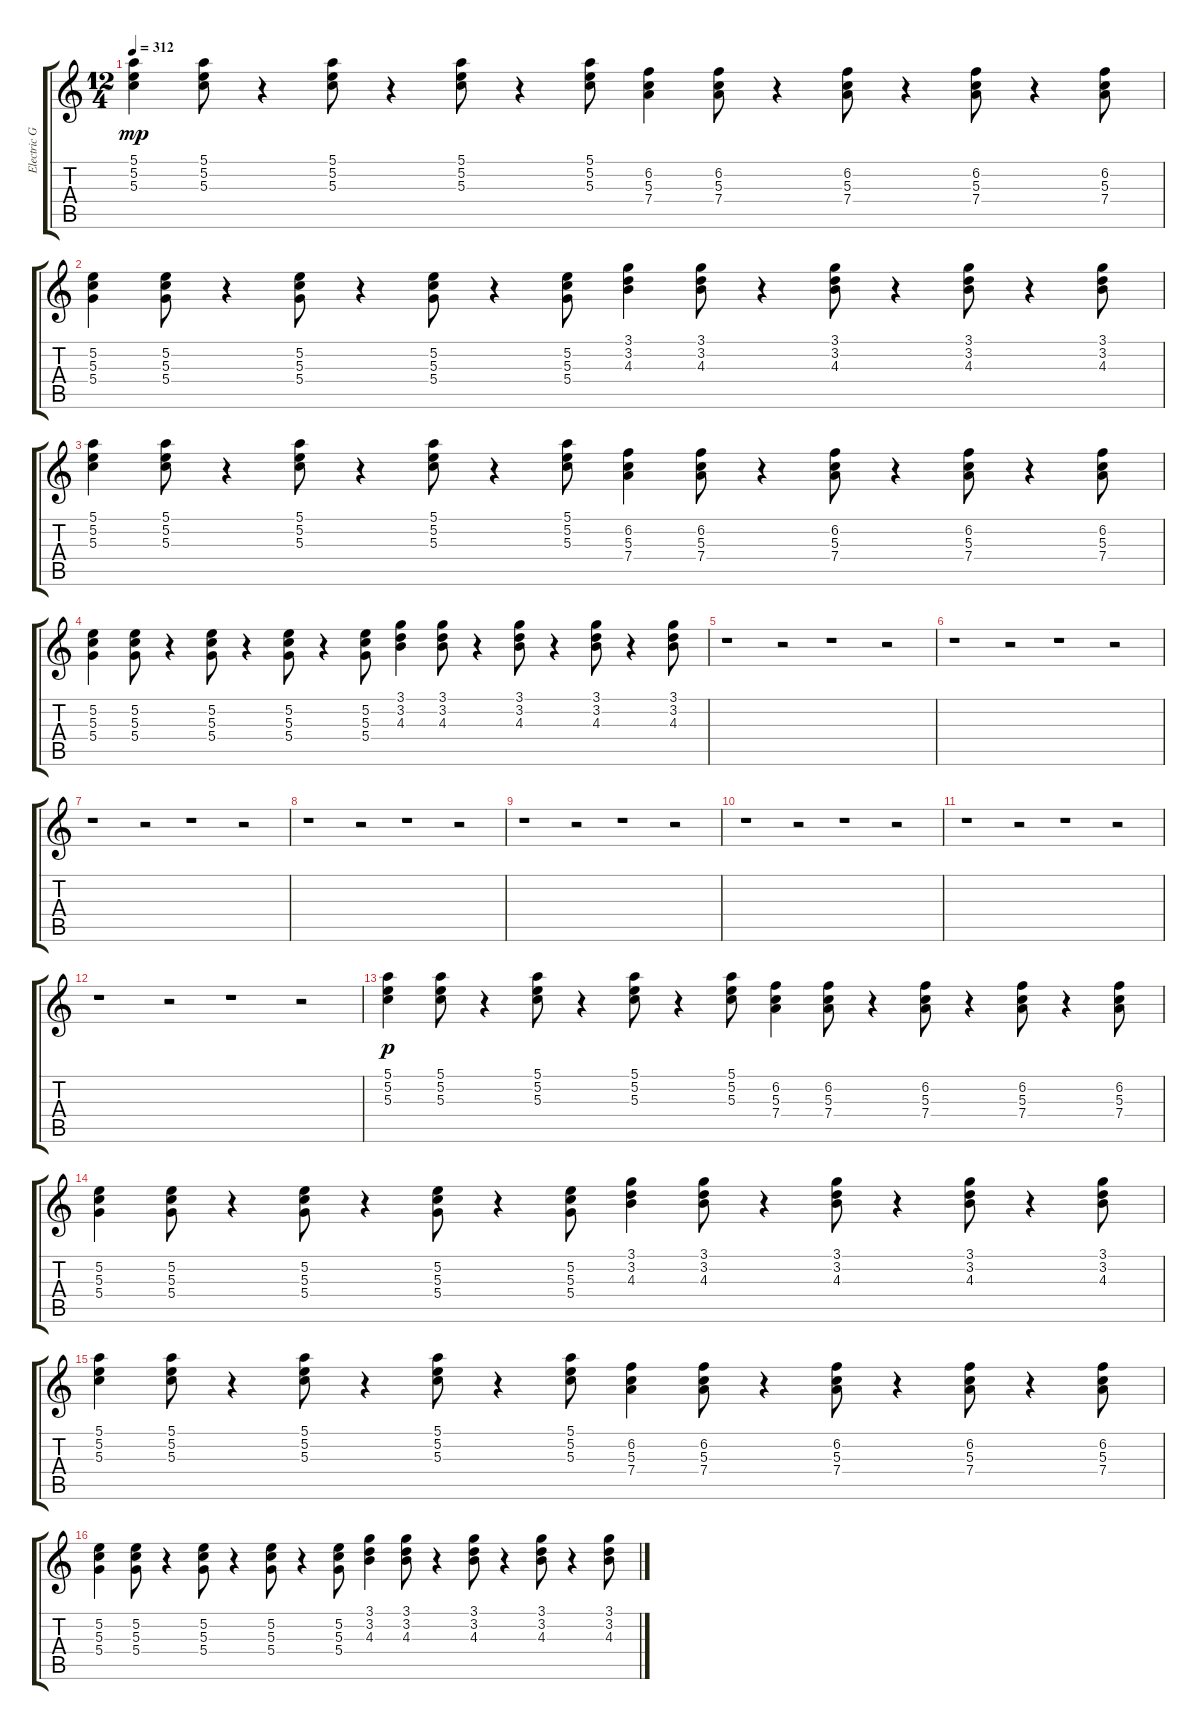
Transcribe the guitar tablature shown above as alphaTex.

\track ("Electric Guitar" "Electric G") {instrument electricguitarmuted}
\staff {score tabs}
\tuning (E4 B3 G3 D3 A2 E2) {hide}
\ts (12 4)
\tempo 312
\clef g2
\ks c
(5.1 5.2 5.3).4{dy mp} (5.1 5.2 5.3).8 r.4 (5.1 5.2 5.3).8 r.4 (5.1 5.2 5.3).8 r.4 (5.1 5.2 5.3).8 (6.2 5.3 7.4).4 (6.2 5.3 7.4).8 r.4 (6.2 5.3 7.4).8 r.4 (6.2 5.3 7.4).8 r.4 (6.2 5.3 7.4).8 |
(5.2 5.3 5.4).4 (5.2 5.3 5.4).8 r.4 (5.2 5.3 5.4).8 r.4 (5.2 5.3 5.4).8 r.4 (5.2 5.3 5.4).8 (3.1 3.2 4.3).4 (3.1 3.2 4.3).8 r.4 (3.1 3.2 4.3).8 r.4 (3.1 3.2 4.3).8 r.4 (3.1 3.2 4.3).8 |
(5.1 5.2 5.3).4 (5.1 5.2 5.3).8 r.4 (5.1 5.2 5.3).8 r.4 (5.1 5.2 5.3).8 r.4 (5.1 5.2 5.3).8 (6.2 5.3 7.4).4 (6.2 5.3 7.4).8 r.4 (6.2 5.3 7.4).8 r.4 (6.2 5.3 7.4).8 r.4 (6.2 5.3 7.4).8 |
(5.2 5.3 5.4).4 (5.2 5.3 5.4).8 r.4 (5.2 5.3 5.4).8 r.4 (5.2 5.3 5.4).8 r.4 (5.2 5.3 5.4).8 (3.1 3.2 4.3).4 (3.1 3.2 4.3).8 r.4 (3.1 3.2 4.3).8 r.4 (3.1 3.2 4.3).8 r.4 (3.1 3.2 4.3).8 |
r.1 r.2 r.1 r.2 |
r.1 r.2 r.1 r.2 |
r.1 r.2 r.1 r.2 |
r.1 r.2 r.1 r.2 |
r.1 r.2 r.1 r.2 |
r.1 r.2 r.1 r.2 |
r.1 r.2 r.1 r.2 |
r.1 r.2 r.1 r.2 |
(5.1 5.2 5.3).4{dy p} (5.1 5.2 5.3).8 r.4 (5.1 5.2 5.3).8 r.4 (5.1 5.2 5.3).8 r.4 (5.1 5.2 5.3).8 (6.2 5.3 7.4).4 (6.2 5.3 7.4).8 r.4 (6.2 5.3 7.4).8 r.4 (6.2 5.3 7.4).8 r.4 (6.2 5.3 7.4).8 |
(5.2 5.3 5.4).4 (5.2 5.3 5.4).8 r.4 (5.2 5.3 5.4).8 r.4 (5.2 5.3 5.4).8 r.4 (5.2 5.3 5.4).8 (3.1 3.2 4.3).4 (3.1 3.2 4.3).8 r.4 (3.1 3.2 4.3).8 r.4 (3.1 3.2 4.3).8 r.4 (3.1 3.2 4.3).8 |
(5.1 5.2 5.3).4 (5.1 5.2 5.3).8 r.4 (5.1 5.2 5.3).8 r.4 (5.1 5.2 5.3).8 r.4 (5.1 5.2 5.3).8 (6.2 5.3 7.4).4 (6.2 5.3 7.4).8 r.4 (6.2 5.3 7.4).8 r.4 (6.2 5.3 7.4).8 r.4 (6.2 5.3 7.4).8 |
(5.2 5.3 5.4).4 (5.2 5.3 5.4).8 r.4 (5.2 5.3 5.4).8 r.4 (5.2 5.3 5.4).8 r.4 (5.2 5.3 5.4).8 (3.1 3.2 4.3).4 (3.1 3.2 4.3).8 r.4 (3.1 3.2 4.3).8 r.4 (3.1 3.2 4.3).8 r.4 (3.1 3.2 4.3).8
